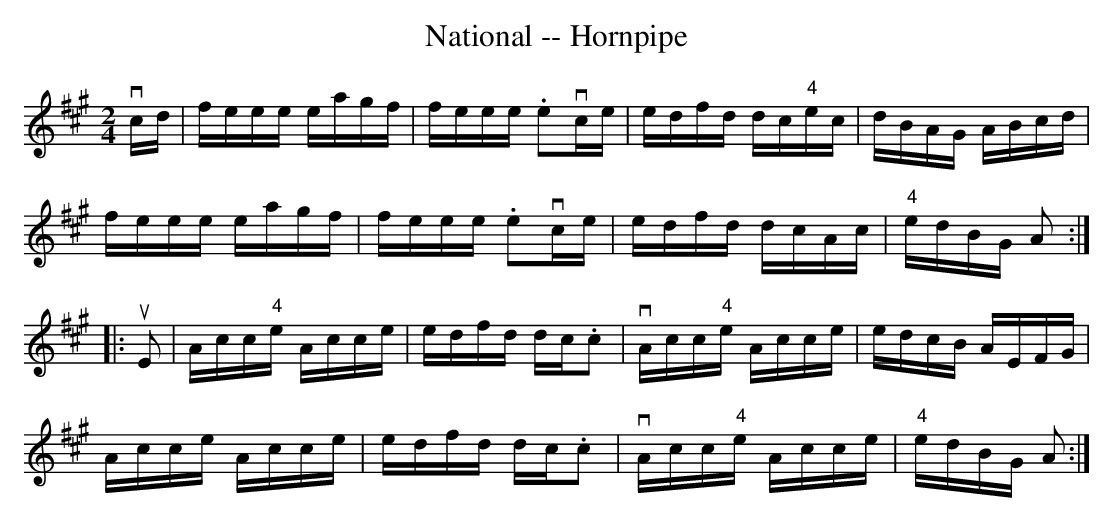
X:1
T:National -- Hornpipe
M:2/4
L:1/16
K:A
vcd|feee eagf|feee .e2vce|edfd dc"4"ec|dBAG ABcd|
feee eagf|feee .e2vce|edfd dcAc|"4"edBG A2:|
|:uE2|Acc"4"e Acce|edfd dc.c2|vAcc"4"e Acce|edcB AEFG|
Acce Acce|edfd dc.c2|vAcc"4"e Acce|"4"edBG A2:|
